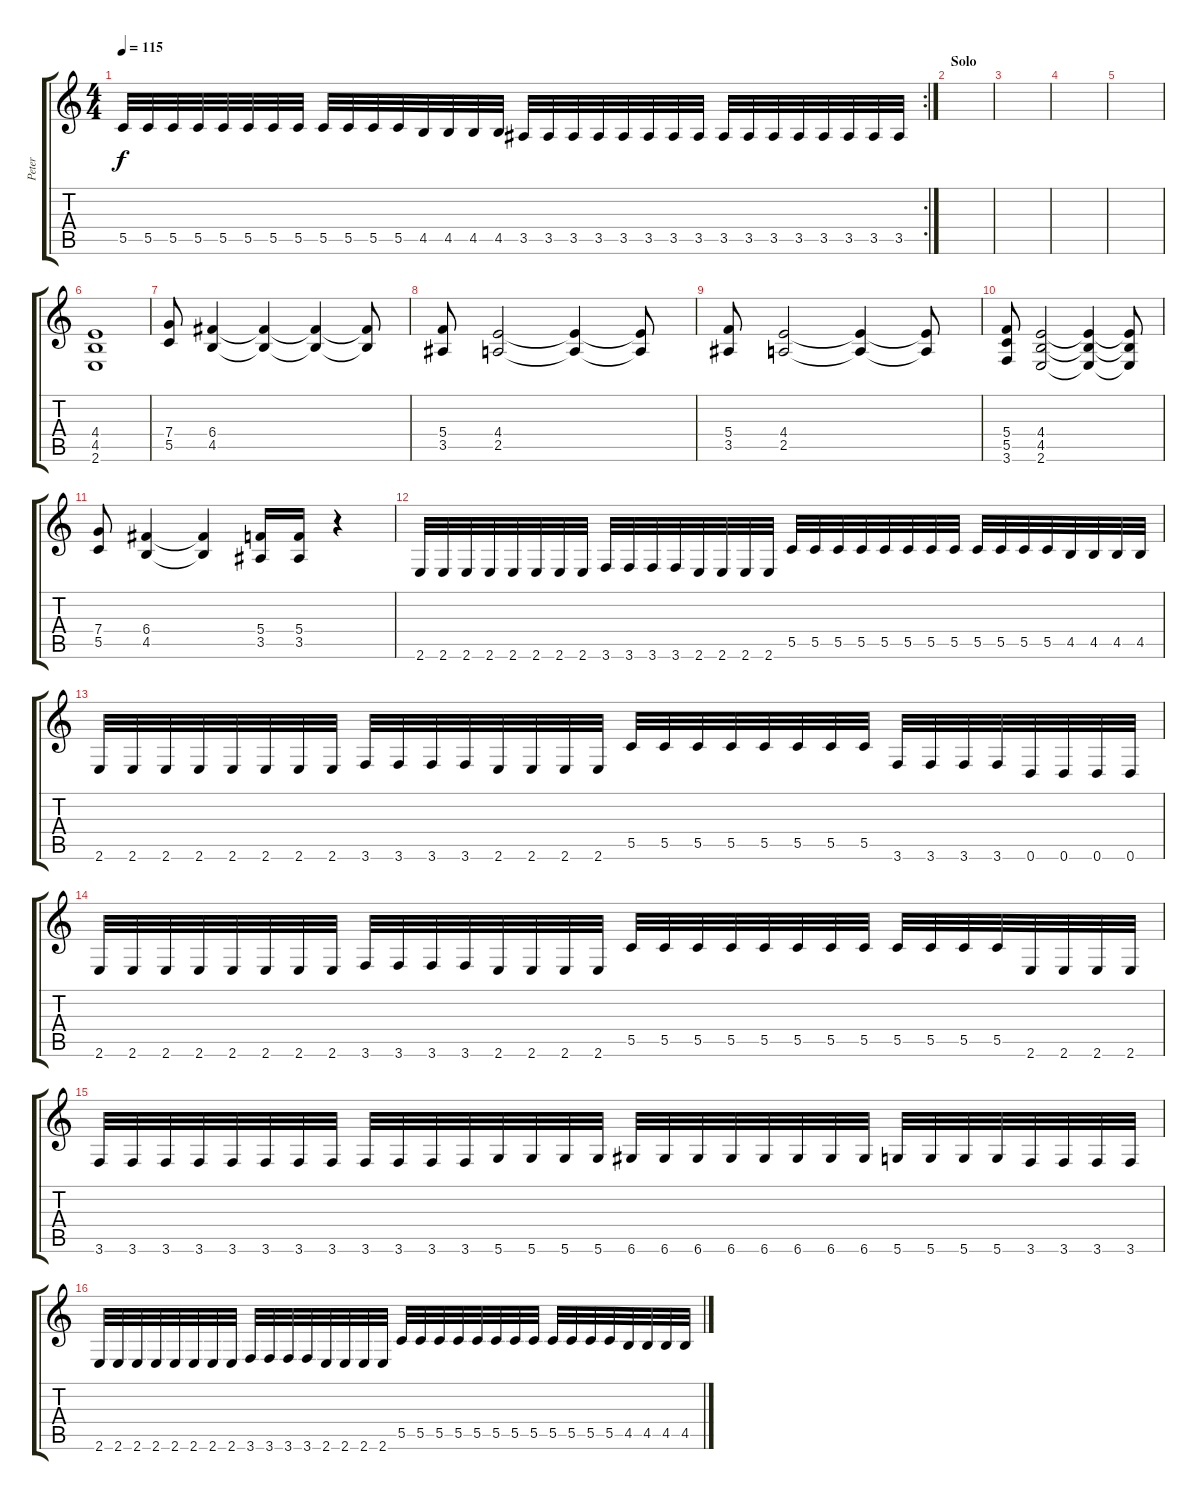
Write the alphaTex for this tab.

\track ("Peter" "Peter") {instrument overdrivenguitar}
\staff {score tabs}
\tuning (D4 A3 F3 C3 G2 D2) {hide}
\rc 2
\ts (4 4)
\tempo 115
\clef g2
\ks c
5.5.32{dy f} 5.5.32 5.5.32 5.5.32 5.5.32 5.5.32 5.5.32 5.5.32 5.5.32 5.5.32 5.5.32 5.5.32 4.5.32 4.5.32 4.5.32 4.5.32 3.5.32 3.5.32 3.5.32 3.5.32 3.5.32 3.5.32 3.5.32 3.5.32 3.5.32 3.5.32 3.5.32 3.5.32 3.5.32 3.5.32 3.5.32 3.5.32 |
\section ("" "Solo")
|
|
|
|
(4.4 4.5 2.6).1 |
(7.4 5.5).8 (6.4 4.5).4 (6.4{t} 4.5{t}).4 (6.4{t} 4.5{t}).4 (6.4{t} 4.5{t}).8 |
(5.4 3.5).8 (4.4 2.5).2 (4.4{t} 2.5{t}).4 (4.4{t} 2.5{t}).8 |
(5.4 3.5).8 (4.4 2.5).2 (4.4{t} 2.5{t}).4 (4.4{t} 2.5{t}).8 |
(5.4 5.5 3.6).8 (4.4 4.5 2.6).2 (4.4{t} 4.5{t} 2.6{t}).4 (4.4{t} 4.5{t} 2.6{t}).8 |
(7.4 5.5).8 (6.4 4.5).4 (6.4{t} 4.5{t}).4 (5.4 3.5).16 (5.4 3.5).16 r.4 |
2.6.32 2.6.32 2.6.32 2.6.32 2.6.32 2.6.32 2.6.32 2.6.32 3.6.32 3.6.32 3.6.32 3.6.32 2.6.32 2.6.32 2.6.32 2.6.32 5.5.32 5.5.32 5.5.32 5.5.32 5.5.32 5.5.32 5.5.32 5.5.32 5.5.32 5.5.32 5.5.32 5.5.32 4.5.32 4.5.32 4.5.32 4.5.32 |
2.6.32 2.6.32 2.6.32 2.6.32 2.6.32 2.6.32 2.6.32 2.6.32 3.6.32 3.6.32 3.6.32 3.6.32 2.6.32 2.6.32 2.6.32 2.6.32 5.5.32 5.5.32 5.5.32 5.5.32 5.5.32 5.5.32 5.5.32 5.5.32 3.6.32 3.6.32 3.6.32 3.6.32 0.6.32 0.6.32 0.6.32 0.6.32 |
2.6.32 2.6.32 2.6.32 2.6.32 2.6.32 2.6.32 2.6.32 2.6.32 3.6.32 3.6.32 3.6.32 3.6.32 2.6.32 2.6.32 2.6.32 2.6.32 5.5.32 5.5.32 5.5.32 5.5.32 5.5.32 5.5.32 5.5.32 5.5.32 5.5.32 5.5.32 5.5.32 5.5.32 2.6.32 2.6.32 2.6.32 2.6.32 |
3.6.32 3.6.32 3.6.32 3.6.32 3.6.32 3.6.32 3.6.32 3.6.32 3.6.32 3.6.32 3.6.32 3.6.32 5.6.32 5.6.32 5.6.32 5.6.32 6.6.32 6.6.32 6.6.32 6.6.32 6.6.32 6.6.32 6.6.32 6.6.32 5.6.32 5.6.32 5.6.32 5.6.32 3.6.32 3.6.32 3.6.32 3.6.32 |
2.6.32 2.6.32 2.6.32 2.6.32 2.6.32 2.6.32 2.6.32 2.6.32 3.6.32 3.6.32 3.6.32 3.6.32 2.6.32 2.6.32 2.6.32 2.6.32 5.5.32 5.5.32 5.5.32 5.5.32 5.5.32 5.5.32 5.5.32 5.5.32 5.5.32 5.5.32 5.5.32 5.5.32 4.5.32 4.5.32 4.5.32 4.5.32
